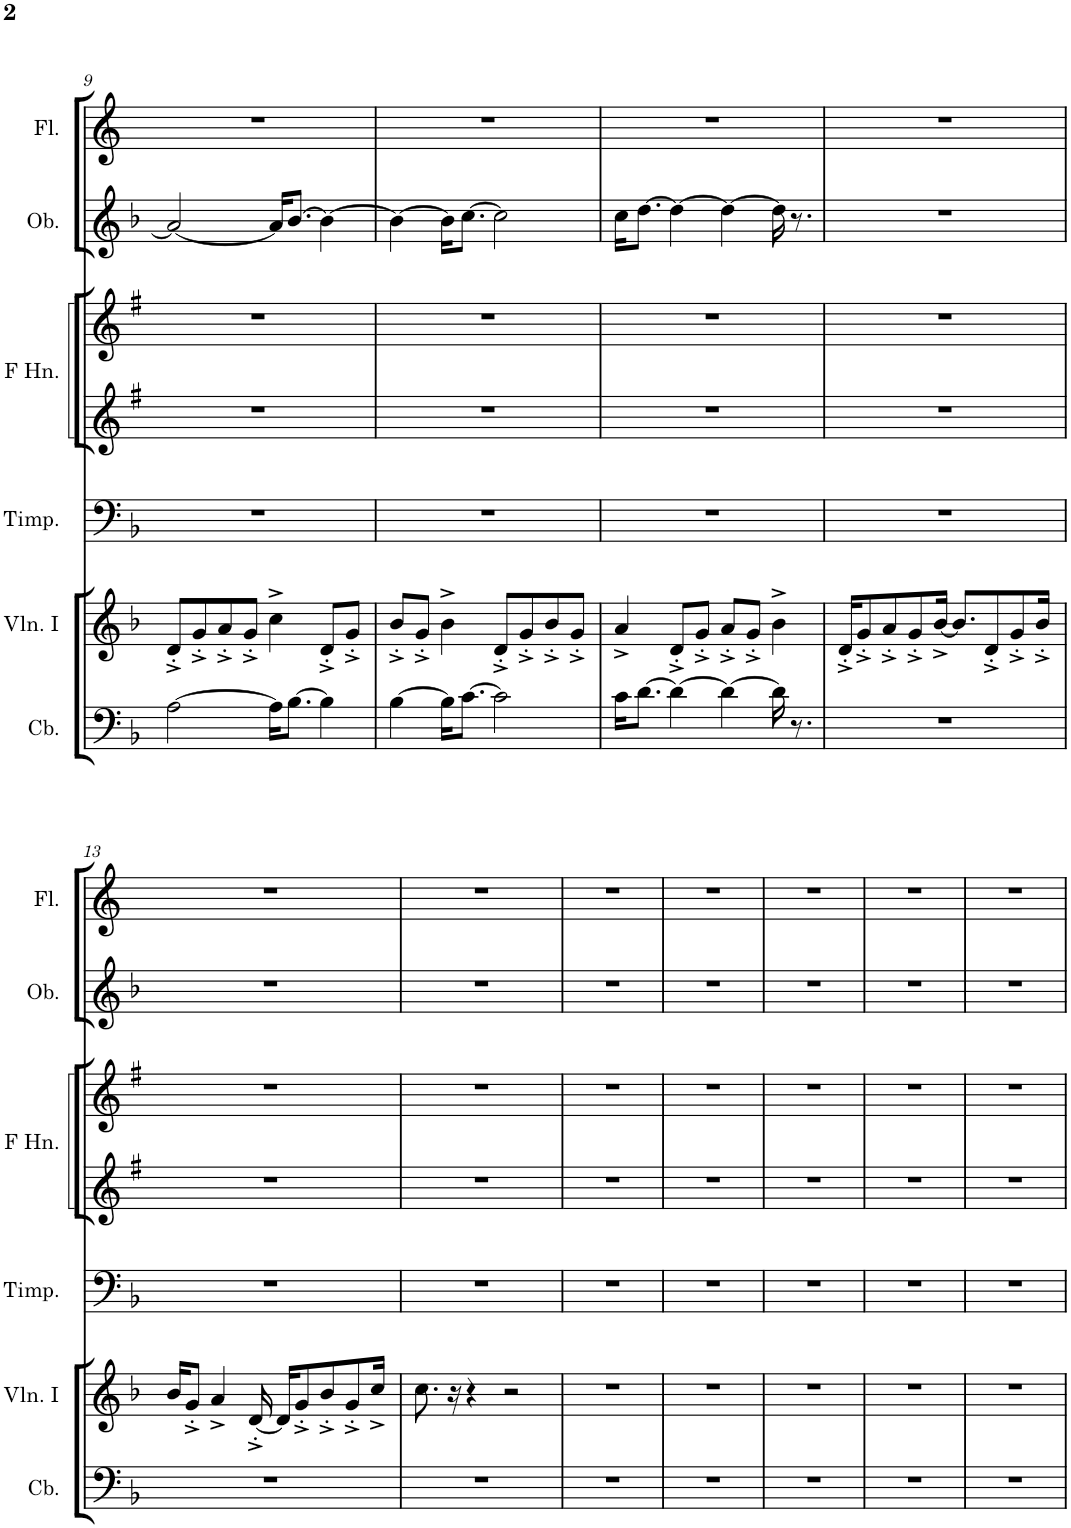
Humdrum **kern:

**kern	**kern	**kern	**kern	**kern	**kern	**kern
*part6	*part5	*part4	*part3	*part3	*part2	*part1
*staff7	*staff6	*staff5	*staff4	*staff3	*staff2	*staff1
*I"Contrabasses	*I"Violins I	*I"Timpani	*I"Horns in F	*	*I"Oboes	*I"Flutes
*I'Cb.	*I'Vln. I	*I'Timp.	*	*	*I'Ob.	*I'Fl.
!!LO:PB:g=z
*clefF4	*clefG2	*clefF4	*clefG2	*clefG2	*clefG2	*clefG2
*Trd7c12	*	*	*Trd4c7	*Trd4c7	*	*
*k[b-]	*k[b-]	*k[b-]	*k[f#]	*k[f#]	*k[b-]	*k[]
*M4/4	*M4/4	*M4/4	*M4/4	*M4/4	*M4/4	*M4/4
=9	=9	=9	=9	=9	=9	=9
[2A\	8d^'/L	1r	1r	1r	2a/_	1r
.	8g^'/	.	.	.	.	.
.	8a^'/	.	.	.	.	.
.	8g^'/J	.	.	.	.	.
16A\KL]	4cc^\	.	.	.	16a/KL]	.
[8.B-\J	.	.	.	.	[8.b-/J	.
4B-\]	8d^'/L	.	.	.	4b-\_	.
.	8g^'/J	.	.	.	.	.
=10	=10	=10	=10	=10	=10	=10
[4B-\	8b-^'/L	1r	1r	1r	4b-\_	1r
.	8g^'/J	.	.	.	.	.
16B-\KL]	4b-^\	.	.	.	16b-\KL]	.
[8.c\J	.	.	.	.	[8.cc\J	.
2c\]	8d^'/L	.	.	.	2cc\]	.
.	8g^'/	.	.	.	.	.
.	8b-^'/	.	.	.	.	.
.	8g^'/J	.	.	.	.	.
=11	=11	=11	=11	=11	=11	=11
16c\KL	4a^/	1r	1r	1r	16cc\KL	1r
[8.d\J	.	.	.	.	[8.dd\J	.
4d\_	8d^'/L	.	.	.	4dd\_	.
.	8g^'/J	.	.	.	.	.
4d\_	8a^'/L	.	.	.	4dd\_	.
.	8g^'/J	.	.	.	.	.
16d\]	4b-^\	.	.	.	16dd\]	.
8.r	.	.	.	.	8.r	.
=12	=12	=12	=12	=12	=12	=12
1r	16d^'/KL	1r	1r	1r	1r	1r
.	8g^'/	.	.	.	.	.
.	8a^'/	.	.	.	.	.
.	8g^'/	.	.	.	.	.
.	[16b-^/Jk	.	.	.	.	.
.	8.b-/L]	.	.	.	.	.
.	8d^'/	.	.	.	.	.
.	8g^'/	.	.	.	.	.
.	16b-^'/Jk	.	.	.	.	.
!!LO:LB:g=z
=13	=13	=13	=13	=13	=13	=13
1r	16b-/KL	1r	1r	1r	1r	1r
.	8g^'/J	.	.	.	.	.
.	4a^/	.	.	.	.	.
.	[16d^'/	.	.	.	.	.
.	16d/KL]	.	.	.	.	.
.	8g^'/	.	.	.	.	.
.	8b-^'/	.	.	.	.	.
.	8g^'/	.	.	.	.	.
.	16cc^/Jk	.	.	.	.	.
=14	=14	=14	=14	=14	=14	=14
1r	8.cc\	1r	1r	1r	1r	1r
.	16r	.	.	.	.	.
.	4r	.	.	.	.	.
.	2r	.	.	.	.	.
=15	=15	=15	=15	=15	=15	=15
1r	1r	1r	1r	1r	1r	1r
=16	=16	=16	=16	=16	=16	=16
1r	1r	1r	1r	1r	1r	1r
=17	=17	=17	=17	=17	=17	=17
1r	1r	1r	1r	1r	1r	1r
=18	=18	=18	=18	=18	=18	=18
1r	1r	1r	1r	1r	1r	1r
=19	=19	=19	=19	=19	=19	=19
1r	1r	1r	1r	1r	1r	1r
=	=	=	=	=	=	=
*-	*-	*-	*-	*-	*-	*-
